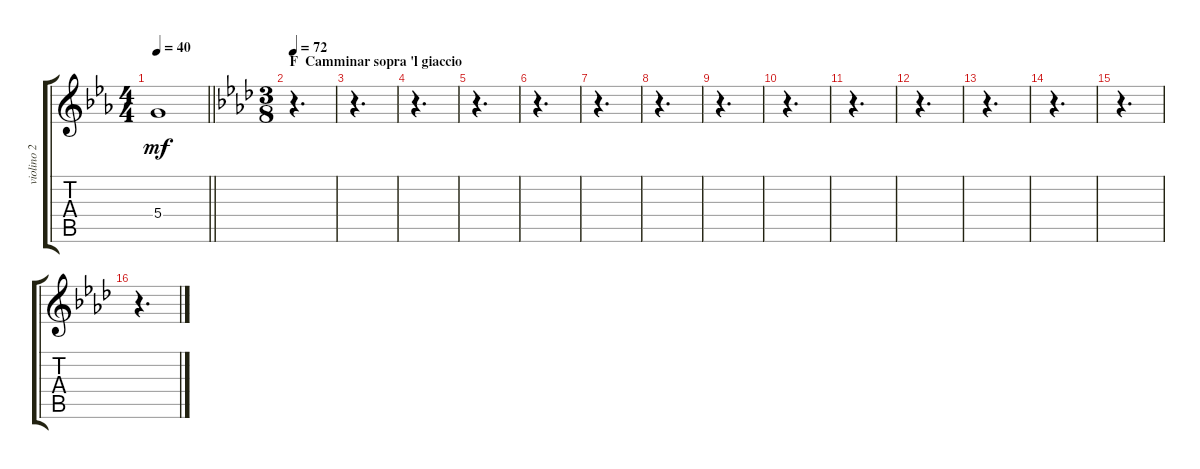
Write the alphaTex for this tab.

\track ("violino 2" "violino 2") {instrument overdrivenguitar}
\staff {score tabs}
\tuning (E4 B3 G3 D3 A2 E2) {hide}
\ts (4 4)
\tempo 40
\clef g2
\barLineRight lightlight
\ks cminor
5.4.1{dy mf} |
\ts (3 8)
\section ("" "F  Camminar sopra 'l giaccio")
\tempo 72
\ks fminor
r.4{d} |
r.4{d} |
r.4{d} |
r.4{d} |
r.4{d} |
r.4{d} |
r.4{d} |
r.4{d} |
r.4{d} |
r.4{d} |
r.4{d} |
r.4{d} |
r.4{d} |
r.4{d} |
r.4{d}
